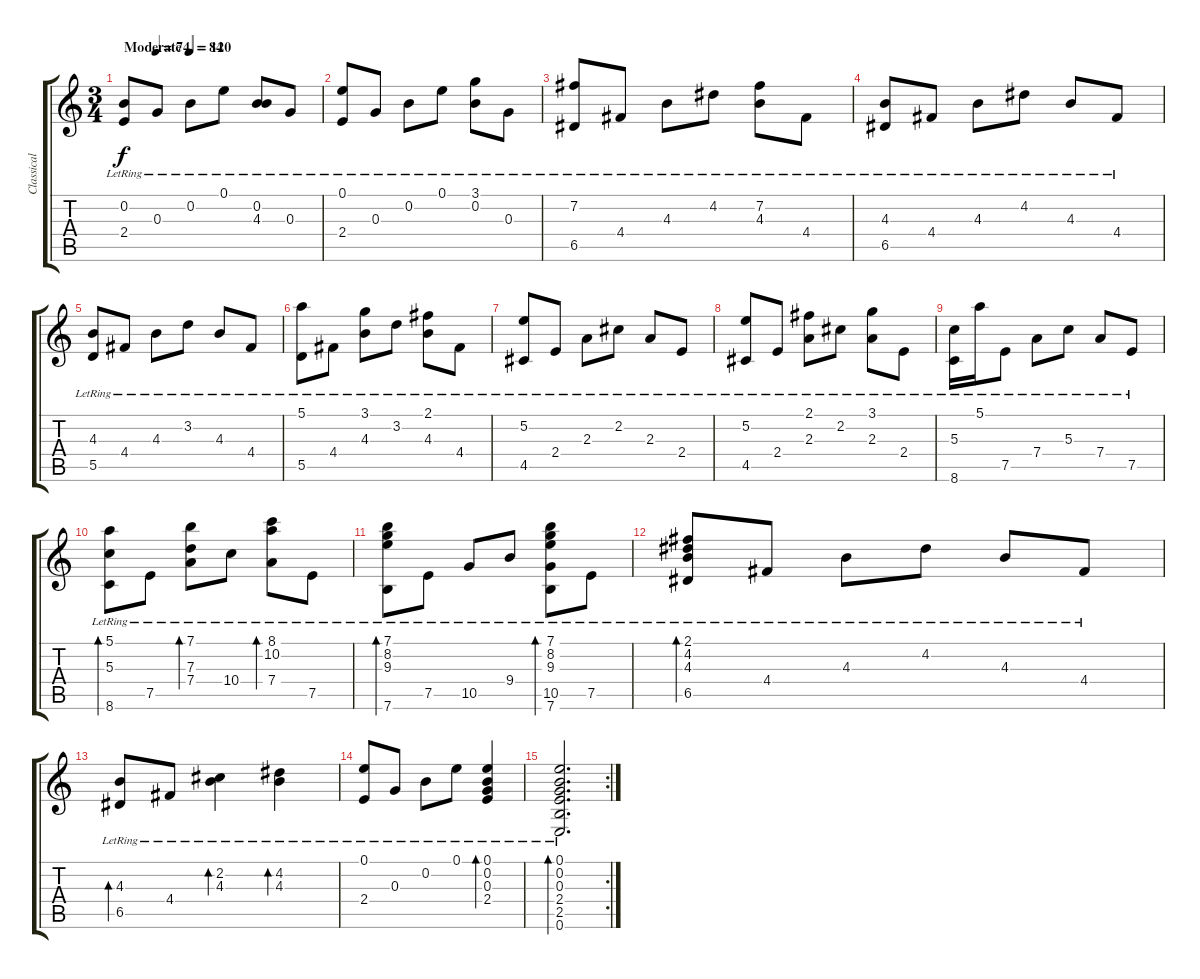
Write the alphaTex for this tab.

\track ("Classical Guitar" "Classical ") {instrument acousticguitarnylon}
\staff {score tabs}
\tuning (E4 B3 G3 D3 A2 E2) {hide}
\ts (3 4)
\tempo (120 "Moderate")
\tempo 68
\tempo (74 0.16666666666666666)
\tempo (84 0.3333333333333333)
\tempo (120 "Moderate")
\clef g2
\ks c
(0.2{lr} 2.4{lr}).8{dy f instrument acousticguitarnylon} 0.3{lr}.8 0.2{lr}.8 0.1{lr}.8 (0.2{lr} 4.3{lr}).8 0.3{lr}.8 |
(0.1{lr} 2.4{lr}).8 0.3{lr}.8 0.2{lr}.8 0.1{lr}.8 (3.1{lr} 0.2{lr}).8 0.3{lr}.8 |
(7.2{lr} 6.5{lr}).8 4.4{lr}.8 4.3{lr}.8 4.2{lr}.8 (7.2{lr} 4.3{lr}).8 4.4{lr}.8 |
(4.3{lr} 6.5{lr}).8 4.4{lr}.8 4.3{lr}.8 4.2{lr}.8 4.3{lr}.8 4.4{lr}.8 |
(4.3{lr} 5.5{lr}).8 4.4{lr}.8 4.3{lr}.8 3.2{lr}.8 4.3{lr}.8 4.4{lr}.8 |
(5.1{lr} 5.5{lr}).8 4.4{lr}.8 (3.1{lr} 4.3{lr}).8 3.2{lr}.8 (2.1{lr} 4.3{lr}).8 4.4{lr}.8 |
(5.2{lr} 4.5{lr}).8 2.4{lr}.8 2.3{lr}.8 2.2{lr}.8 2.3{lr}.8 2.4{lr}.8 |
(5.2{lr} 4.5{lr}).8 2.4{lr}.8 (2.1{lr} 2.3{lr}).8 2.2{lr}.8 (3.1{lr} 2.3{lr}).8 2.4{lr}.8 |
(5.3{lr} 8.6{lr}).16 5.1{lr}.16 7.5{lr}.8 7.4{lr}.8 5.3{lr}.8 7.4{lr}.8 7.5{lr}.8 |
(5.1{lr} 5.3{lr} 8.6{lr}).8{bd 240} 7.5{lr}.8 (7.1{lr} 7.3{lr} 7.4{lr}).8{bd 240} 10.4{lr}.8 (8.1{lr} 10.2{lr} 7.4{lr}).8{bd 240} 7.5{lr}.8 |
(7.1{lr} 8.2{lr} 9.3{lr} 7.6{lr}).8{bd 240} 7.5{lr}.8 10.5{lr}.8 9.4{lr}.8 (7.1{lr} 8.2{lr} 9.3{lr} 10.5{lr} 7.6{lr}).8{bd 240} 7.5{lr}.8 |
(2.1{lr} 4.2{lr} 4.3{lr} 6.5{lr}).8{bd 240} 4.4{lr}.8 4.3{lr}.8 4.2{lr}.8 4.3{lr}.8 4.4{lr}.8 |
(4.3{lr} 6.5{lr}).8{bd 240} 4.4{lr}.8 (2.2{lr} 4.3{lr}).4{bd 240} (4.2{lr} 4.3{lr}).4{bd 240} |
(0.1{lr} 2.4{lr}).8 0.3{lr}.8 0.2{lr}.8 0.1{lr}.8 (0.1{lr} 0.2{lr} 0.3{lr} 2.4{lr}).4{bd 240} |
\rc 2
(0.1{lr} 0.2{lr} 0.3{lr} 2.4{lr} 2.5{lr} 0.6{lr}).2{d bd 240}
